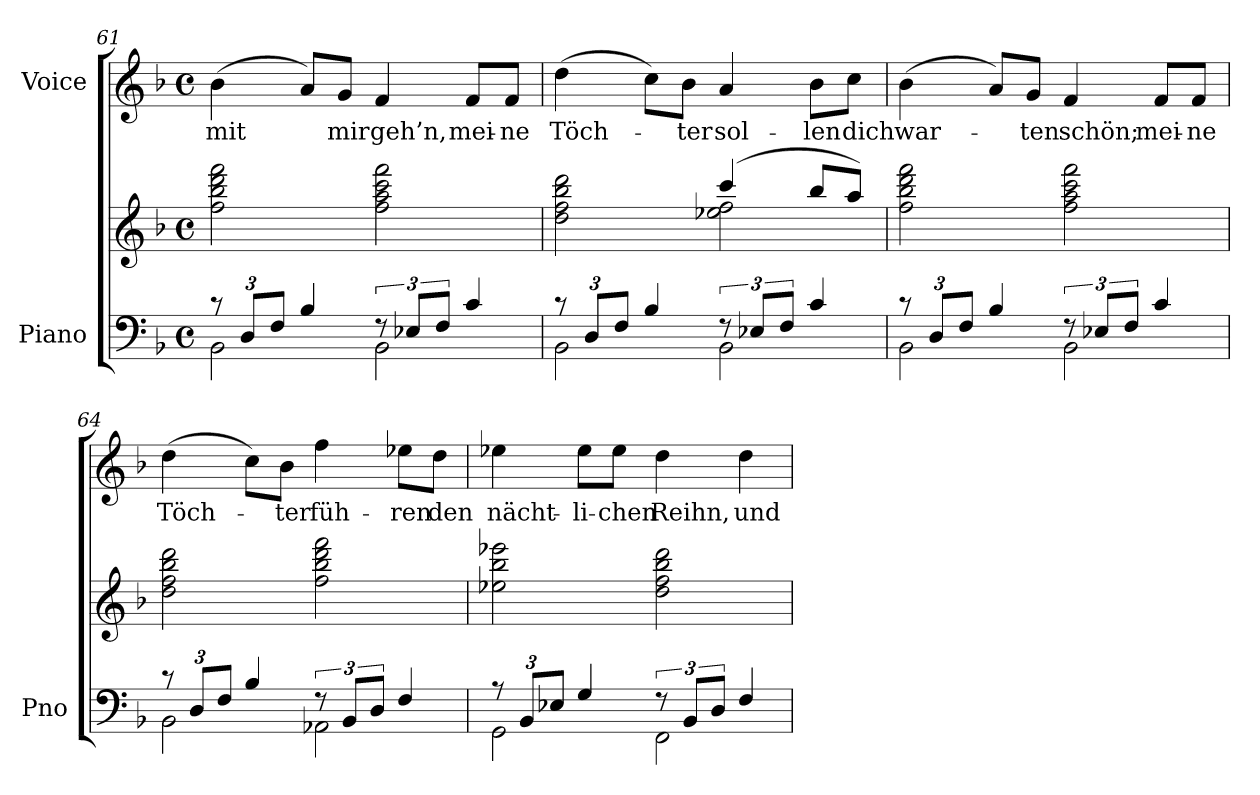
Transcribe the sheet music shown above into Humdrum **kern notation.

**kern	**kern	**kern	**text
*part2	*part2	*part1	*part1
*staff3	*staff2	*staff1	*staff1
*I"Piano	*	*I"Voice	*
*I'Pno	*	*	*
*clefF4	*clefG2	*clefG2	*
*k[b-]	*k[b-]	*k[b-]	*
*M4/4	*M4/4	*M4/4	*
*met(c)	*met(c)	*met(c)	*
*Xbrackettup	*	*	*
=61	=61	=61	=61
*^	*	*	*
!	!	!	!	!LO:LY:b
12r	2BB-\	2ff\ 2bb-\ 2ddd\ 2fff\	(4b-\	mit
12D/L	.	.	.	.
12F/J	.	.	.	.
4B-/	.	.	8a/L)	.
!	!	!	!	!LO:LY:b
.	.	.	8g/J	mir
*brackettup	*	*	*	*
!	!	!	!	!LO:LY:b
12r	2BB-\	2ff\ 2aa\ 2ccc\ 2fff\	4f/	geh’n,
12E-X/L	.	.	.	.
12F/J	.	.	.	.
!	!	!	!	!LO:LY:b
4c/	.	.	8f/L	mei-
!	!	!	!	!LO:LY:b
.	.	.	8f/J	-ne
!!LO:LB:g=z
=62	=62	=62	=62	=62
*Xbrackettup	*	*	*	*
*	*	*^	*	*
!	!	!	!	!	!LO:LY:b
12r	2BB-\	2dd\ 2ff\ 2bb-\ 2ddd\	2ryy	(4dd\	Töch-
12D/L	.	.	.	.	.
12F/J	.	.	.	.	.
4B-/	.	.	.	8cc\L)	.
!	!	!	!	!	!LO:LY:b
.	.	.	.	8b-\J	-ter
*brackettup	*	*	*	*	*
!	!	!	!	!	!LO:LY:b
12r	2BB-\	(4ccc/	2ee-X\ 2ff\	4a/	sol-
12E-X/L	.	.	.	.	.
12F/J	.	.	.	.	.
!	!	!	!	!	!LO:LY:b
4c/	.	8bb-/L	.	8b-\L	-len
!	!	!	!	!	!LO:LY:b
.	.	8aa/J)	.	8cc\J	dich
*	*	*v	*v	*	*
=63	=63	=63	=63	=63
*Xbrackettup	*	*	*	*
!	!	!	!	!LO:LY:b
12r	2BB-\	2ff\ 2bb-\ 2ddd\ 2fff\	(4b-\	war-
12D/L	.	.	.	.
12F/J	.	.	.	.
4B-/	.	.	8a/L)	.
!	!	!	!	!LO:LY:b
.	.	.	8g/J	-ten
*brackettup	*	*	*	*
!	!	!	!	!LO:LY:b
12r	2BB-\	2ff\ 2aa\ 2ccc\ 2fff\	4f/	schön;
12E-X/L	.	.	.	.
12F/J	.	.	.	.
!	!	!	!	!LO:LY:b
4c/	.	.	8f/L	mei-
!	!	!	!	!LO:LY:b
.	.	.	8f/J	-ne
=64	=64	=64	=64	=64
*Xbrackettup	*	*	*	*
!	!	!	!	!LO:LY:b
12r	2BB-\	2dd\ 2ff\ 2bb-\ 2ddd\	(4dd\	Töch-
12D/L	.	.	.	.
12F/J	.	.	.	.
4B-/	.	.	8cc\L)	.
!	!	!	!	!LO:LY:b
.	.	.	8b-\J	-ter
*brackettup	*	*	*	*
!	!	!	!	!LO:LY:b
12r	2AA-X\	2ff\ 2bb-\ 2ddd\ 2fff\	4ff\	füh-
12BB-/L	.	.	.	.
12D/J	.	.	.	.
!	!	!	!	!LO:LY:b
4F/	.	.	8ee-X\L	-ren
!	!	!	!	!LO:LY:b
.	.	.	8dd\J	den
=65	=65	=65	=65	=65
*Xbrackettup	*	*	*	*
!	!	!	!	!LO:LY:b
12r	2GG\	2ee-X\ 2bb-\ 2eee-X\	4ee-X\	nächt-
12BB-/L	.	.	.	.
12E-X/J	.	.	.	.
!	!	!	!	!LO:LY:b
4G/	.	.	8ee-\L	-li-
!	!	!	!	!LO:LY:b
.	.	.	8ee-\J	-chen
*brackettup	*	*	*	*
!	!	!	!	!LO:LY:b
12r	2FF\	2dd\ 2ff\ 2bb-\ 2ddd\	4dd\	Reihn,
12BB-/L	.	.	.	.
12D/J	.	.	.	.
!	!	!	!	!LO:LY:b
4F/	.	.	4dd\	und
*v	*v	*	*	*
=	=	=	=
*-	*-	*-	*-
